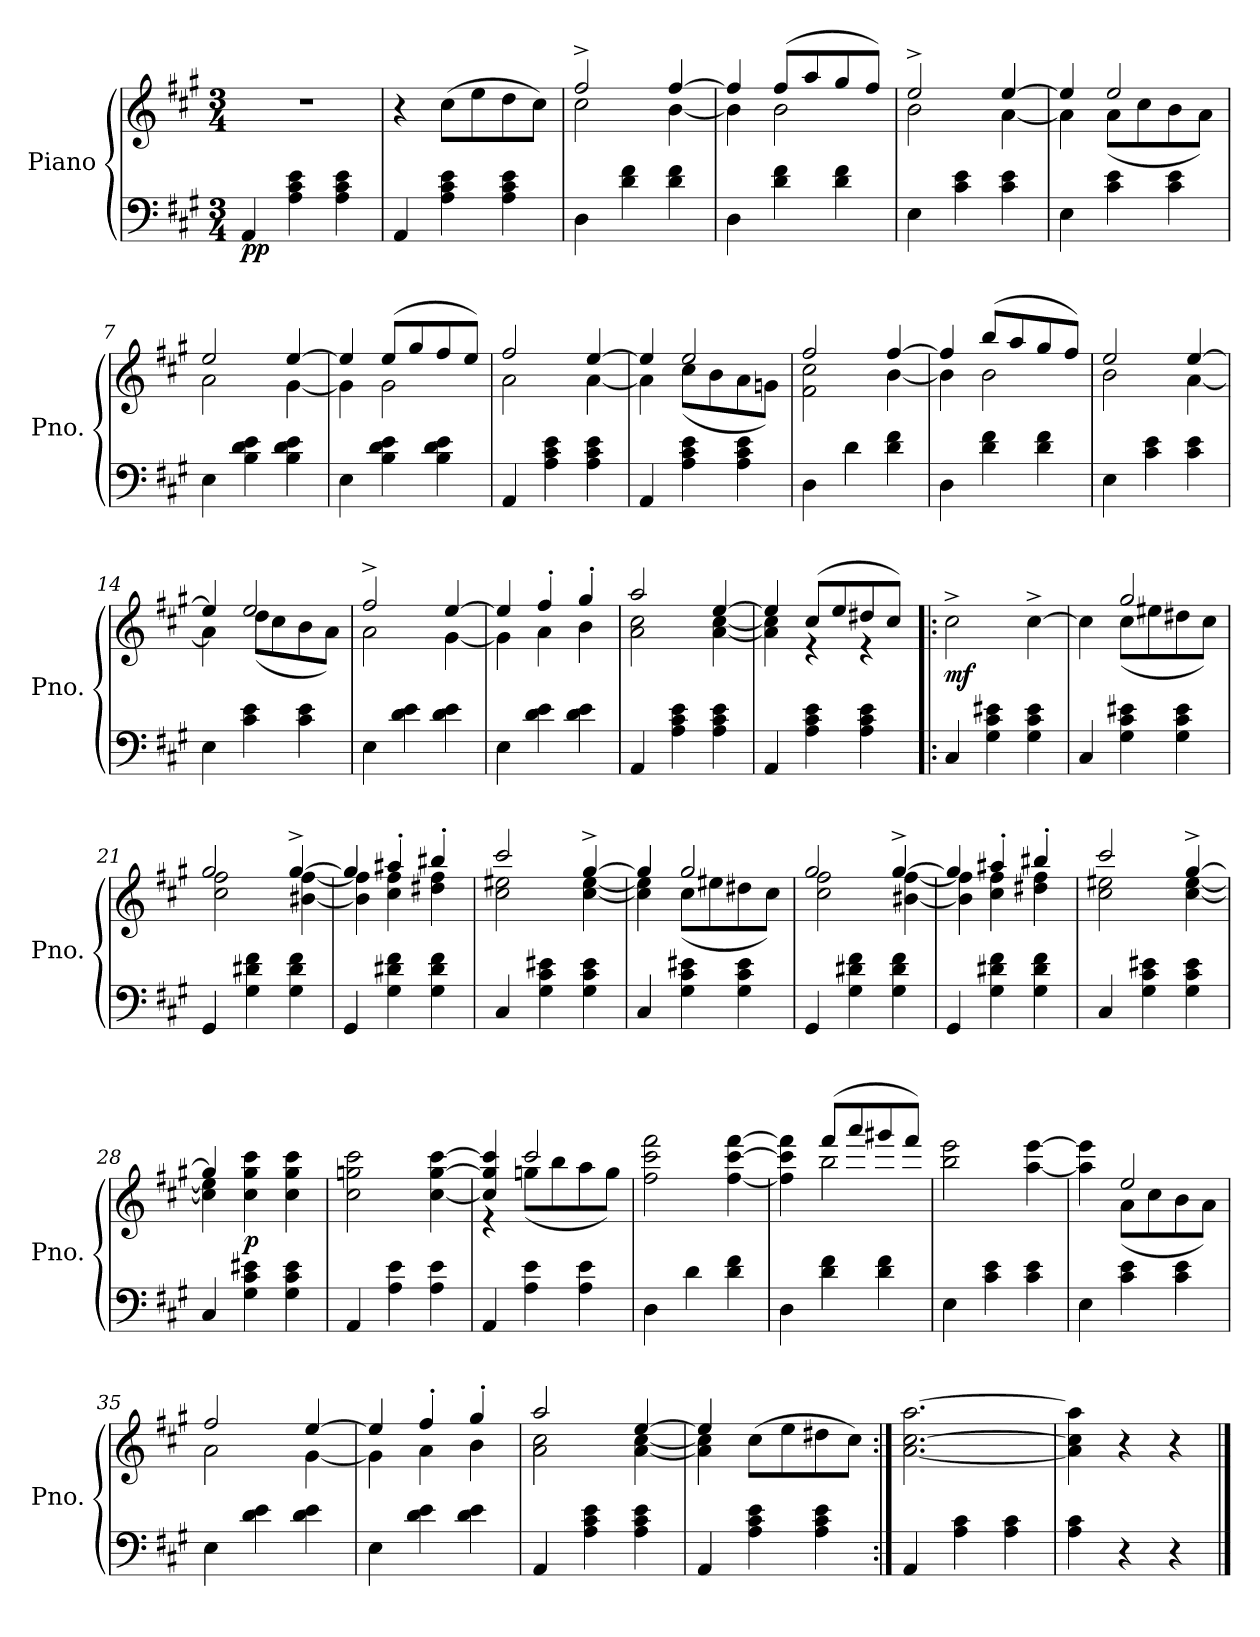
**kern	**kern	**dynam
*part1	*part1	*part1
*staff2	*staff1	*staff1/2
*I"Piano	*	*
*I'Pno.	*	*
*clefF4	*clefG2	*
*k[f#c#g#]	*k[f#c#g#]	*
*M3/4	*M3/4	*
*MM150	*MM150	*
=1	=1	=1
!	!	!LO:DY:b=2
!	!	!LO:DY:n=1:b
4AA/	2.r	p p
4A\ 4c#\ 4e\	.	.
4A\ 4c#\ 4e\	.	.
=2	=2	=2
4AA/	4r	.
4A\ 4c#\ 4e\	(>8cc#\L	.
.	8ee\	.
4A\ 4c#\ 4e\	8dd\	.
.	8cc#\J)	.
=3	=3	=3
*	*^	*
4D\	2ff#^/	2cc#\	.
4d\ 4f#\	.	.	.
4d\ 4f#\	[4ff#/	[4b\	.
=4	=4	=4	=4
4D\	4ff#/]	4b\]	.
4d\ 4f#\	(>8ff#/L	2b\	.
.	8aa/	.	.
4d\ 4f#\	8gg#/	.	.
.	8ff#/J)	.	.
=5	=5	=5	=5
4E\	2ee^/	2b\	.
4c#\ 4e\	.	.	.
4c#\ 4e\	[4ee/	[4a\	.
=6	=6	=6	=6
4E\	4ee/]	4a\]	.
4c#\ 4e\	2ee/	(<8a\L	.
.	.	8cc#\	.
4c#\ 4e\	.	8b\	.
.	.	8a\J)	.
=7	=7	=7	=7
4E\	2ee/	2a\	.
4B\ 4d\ 4e\	.	.	.
4B\ 4d\ 4e\	[4ee/	[4g#\	.
=8	=8	=8	=8
4E\	4ee/]	4g#\]	.
4B\ 4d\ 4e\	(>8ee/L	2g#\	.
.	8gg#/	.	.
4B\ 4d\ 4e\	8ff#/	.	.
.	8ee/J)	.	.
=9	=9	=9	=9
4AA/	2ff#/	2a\	.
4A\ 4c#\ 4e\	.	.	.
4A\ 4c#\ 4e\	[4ee/	[4a\	.
!!LO:LB:g=z	!!
=10	=10	=10	=10
4AA/	4ee/]	4a\]	.
4A\ 4c#\ 4e\	2ee/	(<8cc#\L	.
.	.	8b\	.
4A\ 4c#\ 4e\	.	8a\	.
.	.	8gn\J)	.
=11	=11	=11	=11
4D\	2ff#/	2f#\ 2cc#\	.
4d\	.	.	.
4d\ 4f#\	[4ff#/	[4b\	.
=12	=12	=12	=12
4D\	4ff#/]	4b\]	.
4d\ 4f#\	(>8bb/L	2b\	.
.	8aa/	.	.
4d\ 4f#\	8gg#/	.	.
.	8ff#/J)	.	.
=13	=13	=13	=13
4E\	2ee/	2b\	.
4c#\ 4e\	.	.	.
4c#\ 4e\	[4ee/	[4a\	.
=14	=14	=14	=14
4E\	4ee/]	4a\]	.
4c#\ 4e\	2ee/	(<8dd\L	.
.	.	8cc#\	.
4c#\ 4e\	.	8b\	.
.	.	8a\J)	.
=15	=15	=15	=15
4E\	2ff#^/	2a\	.
4d\ 4e\	.	.	.
4d\ 4e\	[4ee/	[4g#\	.
=16	=16	=16	=16
4E\	4ee/]	4g#\]	.
4d\ 4e\	4ff#'/	4a\	.
4d\ 4e\	4gg#'/	4b\	.
=17	=17	=17	=17
4AA/	2aa/	2a\ 2cc#\	.
4A\ 4c#\ 4e\	.	.	.
4A\ 4c#\ 4e\	[4ee/	[4a\ [4cc#\	.
!!LO:LB:g=z	!!
=18	=18	=18	=18
4AA/	4ee/]	4a\] 4cc#\]	.
4A\ 4c#\ 4e\	(>8cc#/L	4r	.
.	8ee/	.	.
4A\ 4c#\ 4e\	8dd#X/	4r	.
.	8cc#/J)	.	.
*	*v	*v	*
=19!|:	=19!|:	=19!|:
!	!	!LO:DY:b
4C#/	2cc#^\	mf
4G#\ 4c#\ 4e#X\	.	.
4G#\ 4c#\ 4e#\	[4cc#^\	.
=20	=20	=20
*	*^	*
4C#/	4cc#\]	4ryy	.
4G#\ 4c#\ 4e#X\	2gg#/	(<8cc#\L	.
.	.	8ee#X\	.
4G#\ 4c#\ 4e#\	.	8dd#X\	.
.	.	8cc#\J)	.
=21	=21	=21	=21
4GG#/	2gg#/	2cc#\ 2ff#\	.
4G#\ 4d#X\ 4f#\	.	.	.
4G#\ 4d#\ 4f#\	[4gg#^/	[4b#X\ [4ff#\	.
=22	=22	=22	=22
4GG#/	4gg#/]	4b#\] 4ff#\]	.
4G#\ 4d#X\ 4f#\	4aa#X'/	4cc#\ 4ff#\	.
4G#\ 4d#\ 4f#\	4bb#X'/	4dd#X\ 4ff#\	.
=23	=23	=23	=23
4C#/	2ccc#/	2cc#\ 2ee#X\	.
4G#\ 4c#\ 4e#X\	.	.	.
4G#\ 4c#\ 4e#\	[4gg#^/	[4cc#\ [4ee#\	.
!!LO:LB:g=z	!!
=24	=24	=24	=24
4C#/	4gg#/]	4cc#\] 4ee#\]	.
4G#\ 4c#\ 4e#X\	2gg#/	(<8cc#\L	.
.	.	8ee#X\	.
4G#\ 4c#\ 4e#\	.	8dd#X\	.
.	.	8cc#\J)	.
=25	=25	=25	=25
4GG#/	2gg#/	2cc#\ 2ff#\	.
4G#\ 4d#X\ 4f#\	.	.	.
4G#\ 4d#\ 4f#\	[4gg#^/	[4b#X\ [4ff#\	.
=26	=26	=26	=26
4GG#/	4gg#/]	4b#\] 4ff#\]	.
4G#\ 4d#X\ 4f#\	4aa#X'/	4cc#\ 4ff#\	.
4G#\ 4d#\ 4f#\	4bb#X'/	4dd#X\ 4ff#\	.
=27	=27	=27	=27
4C#/	2ccc#/	2cc#\ 2ee#X\	.
4G#\ 4c#\ 4e#X\	.	.	.
4G#\ 4c#\ 4e#\	[4gg#^/	[4cc#\ [4ee#\	.
=28	=28	=28	=28
4C#/	4gg#/]	4cc#\] 4ee#\]	.
!	!	!	!LO:DY:b
4G#\ 4c#\ 4e#X\	4cc#\ 4gg#\ 4ccc#\	2ryy	p
4G#\ 4c#\ 4e#\	4cc#\ 4gg#\ 4ccc#\	.	.
*	*v	*v	*
=29	=29	=29
4AA/	2cc#\ 2ggn\ 2ccc#\	.
4A\ 4e\	.	.
4A\ 4e\	[4cc#\ [4gg\ [4ccc#\	.
=30	=30	=30
*	*^	*
4AA/	4cc#/] 4gg/] 4ccc#/]	4r	.
4A\ 4e\	2ccc#/	(<8ggn\L	.
.	.	8bb\	.
4A\ 4e\	.	8aa\	.
.	.	8gg\J)	.
*	*v	*v	*
!!LO:LB:g=z
=31	=31	=31
4D\	2ff#\ 2ccc#\ 2fff#\	.
4d\	.	.
4d\ 4f#\	[4ff#\ [4ccc#\ [4fff#\	.
=32	=32	=32
*	*^	*
4D\	4ff#\] 4ccc#\] 4fff#\]	4ryy	.
4d\ 4f#\	(>8fff#/L	2bb\	.
.	8aaa/	.	.
4d\ 4f#\	8ggg#X/	.	.
.	8fff#/J)	.	.
*	*v	*v	*
=33	=33	=33
4E\	2bb\ 2eee\	.
4c#\ 4e\	.	.
4c#\ 4e\	[4aa\ [4eee\	.
=34	=34	=34
*	*^	*
4E\	4aa\] 4eee\]	4ryy	.
4c#\ 4e\	2ee/	(<8a\L	.
.	.	8cc#\	.
4c#\ 4e\	.	8b\	.
.	.	8a\J)	.
=35	=35	=35	=35
4E\	2ff#/	2a\	.
4d\ 4e\	.	.	.
4d\ 4e\	[4ee/	[4g#\	.
=36	=36	=36	=36
4E\	4ee/]	4g#\]	.
4d\ 4e\	4ff#'/	4a\	.
4d\ 4e\	4gg#'/	4b\	.
=37	=37	=37	=37
4AA/	2aa/	2a\ 2cc#\	.
4A\ 4c#\ 4e\	.	.	.
4A\ 4c#\ 4e\	[4ee/	[4a\ [4cc#\	.
=38	=38	=38	=38
4AA/	4ee/]	4a\] 4cc#\]	.
4A\ 4c#\ 4e\	(>8cc#\L	2ryy	.
.	8ee\	.	.
4A\ 4c#\ 4e\	8dd#X\	.	.
.	8cc#\J)	.	.
*	*v	*v	*
!!LO:PB:g=z
=39:|!	=39:|!	=39:|!
4AA/	[2.a\ [2.cc#\ [2.aa\	.
4A\ 4c#\	.	.
4A\ 4c#\	.	.
=40	=40	=40
4A\ 4c#\	4a\] 4cc#\] 4aa\]	.
4r	4r	.
4r	4r	.
==	==	==
*-	*-	*-
